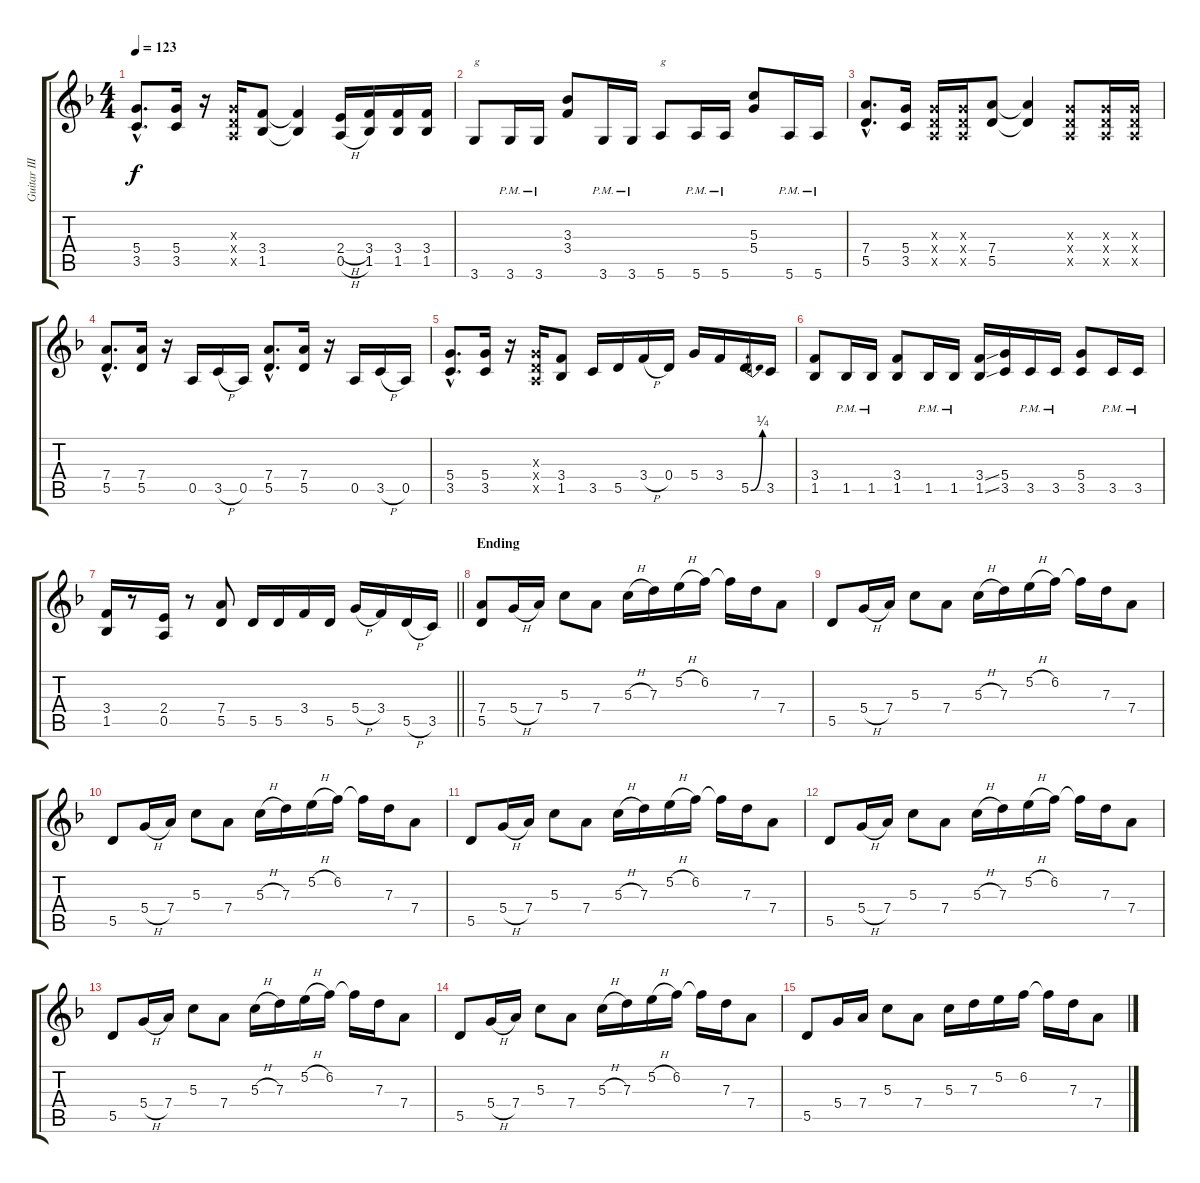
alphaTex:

\track ("Guitar III" "Guitar III") {instrument distortionguitar}
\staff {score tabs}
\tuning (E4 B3 G3 D3 A2 E2) {hide}
\ts (4 4)
\tempo 123
\clef g2
\ks dminor
(5.4{hac} 3.5{hac}).8{d dy f} (5.4 3.5).16 r.16 (0.3{x} 0.4{x} 0.5{x}).16 (3.4 1.5).8 (3.4{t} 1.5{t}).4 (2.4{h} 0.5{h}).16 (3.4 1.5).16 (3.4 1.5).16 (3.4 1.5).16 |
3.6.8{txt "g"} 3.6{pm}.16 3.6{pm}.16 (3.3 3.4).8 3.6{pm}.16 3.6{pm}.16 5.6.8{txt "g"} 5.6{pm}.16 5.6{pm}.16 (5.3 5.4).8 5.6{pm}.16 5.6{pm}.16 |
(7.4{hac} 5.5{hac}).8{d} (5.4 3.5).16 (0.3{x} 0.4{x} 0.5{x}).16 (0.3{x} 0.4{x} 0.5{x}).16 (7.4 5.5).8 (7.4{t} 5.5{t}).4 (0.3{x} 0.4{x} 0.5{x}).8 (0.3{x} 0.4{x} 0.5{x}).16 (0.3{x} 0.4{x} 0.5{x}).16 |
(7.4{hac} 5.5{hac}).8{d} (7.4 5.5).16 r.16 0.5.16 3.5{h}.16 0.5.16 (7.4{hac} 5.5{hac}).8{d} (7.4 5.5).16 r.16 0.5.16 3.5{h}.16 0.5.16 |
(5.4{hac} 3.5{hac}).8{d} (5.4 3.5).16 r.16 (0.3{x} 0.4{x} 0.5{x}).16 (3.4 1.5).8 3.5.16 5.5.16 3.4{h}.16 0.4.16 5.4.16 3.4.16 5.5{be (bend 0 0 60 1)}.16 3.5.16 |
(3.4 1.5).8 1.5{pm}.16 1.5{pm}.16 (3.4 1.5).8 1.5{pm}.16 1.5{pm}.16 (3.4{ss} 1.5{ss}).16 (5.4 3.5).16 3.5{pm}.16 3.5{pm}.16 (5.4 3.5).8 3.5{pm}.16 3.5{pm}.16 |
\barLineRight lightlight
(3.4 1.5).16 r.8 (2.4 0.5).16 r.8 (7.4 5.5).8 5.5.16 5.5.16 3.4.16 5.5.16 5.4{h}.16 3.4.16 5.5{h}.16 3.5.16 |
\section ("" "Ending")
(7.4 5.5).8 5.4{h}.16 7.4.16 5.3.8 7.4.8 5.3{h}.16 7.3.16 5.2{h}.16 6.2.16 6.2{t}.16 7.3.16 7.4.8 |
5.5.8 5.4{h}.16 7.4.16 5.3.8 7.4.8 5.3{h}.16 7.3.16 5.2{h}.16 6.2.16 6.2{t}.16 7.3.16 7.4.8 |
5.5.8 5.4{h}.16 7.4.16 5.3.8 7.4.8 5.3{h}.16 7.3.16 5.2{h}.16 6.2.16 6.2{t}.16 7.3.16 7.4.8 |
5.5.8 5.4{h}.16 7.4.16 5.3.8 7.4.8 5.3{h}.16 7.3.16 5.2{h}.16 6.2.16 6.2{t}.16 7.3.16 7.4.8 |
5.5.8 5.4{h}.16 7.4.16 5.3.8 7.4.8 5.3{h}.16 7.3.16 5.2{h}.16 6.2.16 6.2{t}.16 7.3.16 7.4.8 |
5.5.8 5.4{h}.16 7.4.16 5.3.8 7.4.8 5.3{h}.16 7.3.16 5.2{h}.16 6.2.16 6.2{t}.16 7.3.16 7.4.8 |
5.5.8 5.4{h}.16 7.4.16 5.3.8 7.4.8 5.3{h}.16 7.3.16 5.2{h}.16 6.2.16 6.2{t}.16 7.3.16 7.4.8 |
5.5.8 5.4.16 7.4.16 5.3.8 7.4.8 5.3.16 7.3.16 5.2.16 6.2.16 6.2{t}.16 7.3.16 7.4.8
